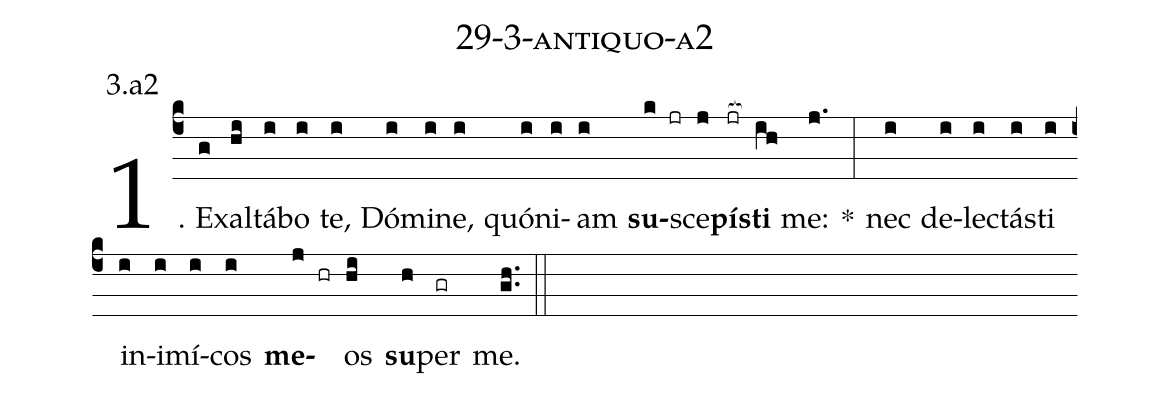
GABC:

name: 29-3-antiquo-a2;
annotation: 3.a2;
%%
(c4)1. Ex(g)al(hi)tá(i)bo(i) te,(i) Dó(i)mi(i)ne,(i) quón(i)i(i)am(i) <b>su</b>(k jr)sce(j)<b>pís</b>(jr[ocb:1{])<b>ti</b>(ih[ocb:0}]) me:(j.) *(:) nec(i) de(i)lec(i)tás(i)ti(i) in(i)i(i)mí(i)cos(i) <b>me</b>(j hr)os(hi) <b>su</b>(h)per(gr) me.(gh..) (::)
